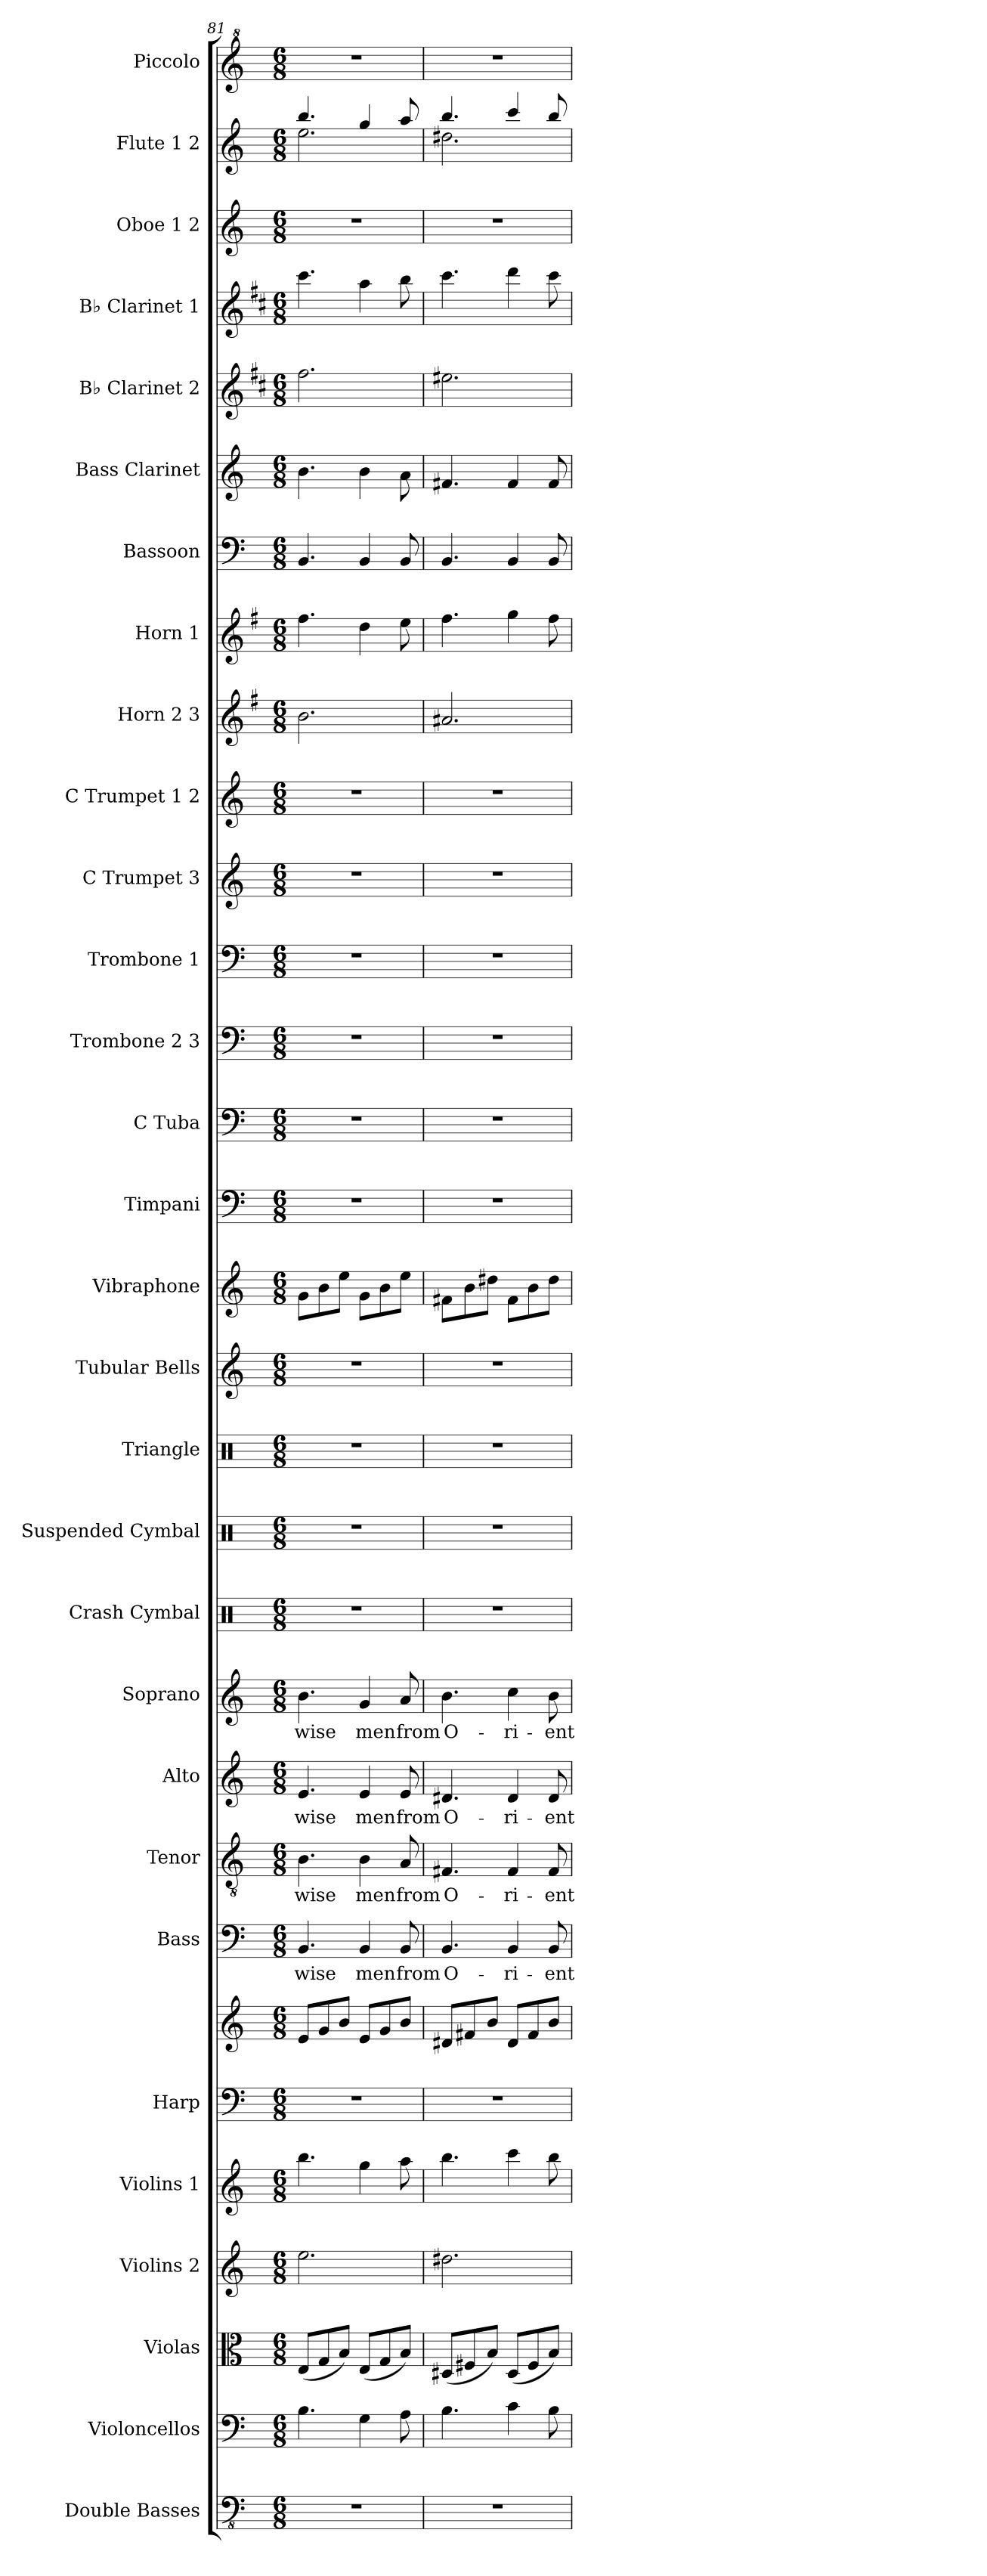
**kern	**kern	**kern	**kern	**kern	**kern	**kern	**kern	**text	**kern	**text	**kern	**text	**kern	**text	**kern	**kern	**kern	**kern	**kern	**kern	**kern	**kern	**kern	**kern	**kern	**kern	**kern	**kern	**kern	**kern	**kern	**kern	**kern	**kern
*part30	*part29	*part28	*part27	*part26	*part25	*part25	*part24	*part24	*part23	*part23	*part22	*part22	*part21	*part21	*part20	*part19	*part18	*part17	*part16	*part15	*part14	*part13	*part12	*part11	*part10	*part9	*part8	*part7	*part6	*part5	*part4	*part3	*part2	*part1
*staff31	*staff30	*staff29	*staff28	*staff27	*staff26	*staff25	*staff24	*staff24	*staff23	*staff23	*staff22	*staff22	*staff21	*staff21	*staff20	*staff19	*staff18	*staff17	*staff16	*staff15	*staff14	*staff13	*staff12	*staff11	*staff10	*staff9	*staff8	*staff7	*staff6	*staff5	*staff4	*staff3	*staff2	*staff1
*I"Double Basses	*I"Violoncellos	*I"Violas	*I"Violins 2	*I"Violins 1	*I"Harp	*	*I"Bass	*	*I"Tenor	*	*I"Alto	*	*I"Soprano	*	*I"Crash Cymbal	*I"Suspended Cymbal	*I"Triangle	*I"Tubular Bells	*I"Vibraphone	*I"Timpani	*I"C Tuba	*I"Trombone 2 3	*I"Trombone 1	*I"C Trumpet 3	*I"C Trumpet 1 2	*I"Horn 2 3	*I"Horn 1	*I"Bassoon	*I"Bass Clarinet	*I"B♭ Clarinet 2	*I"B♭ Clarinet 1	*I"Oboe 1 2	*I"Flute 1 2	*I"Piccolo
*I'Dbs.	*I'Vlcs.	*I'Vlas.	*I'Vlns. 2	*I'Vlns. 1	*I'Hrp.	*	*I'B.	*	*I'T.	*	*I'A.	*	*I'S.	*	*I'Cr. Cym.	*I'Susp. Cym.	*I'Trgl.	*I'Tu. Be.	*I'Vib.	*I'Timp.	*I'C Tu.	*I'Trb. 2 3	*I'Trb. 1	*I'C Tpt. 3	*I'C Tpt. 1 2	*I'Hn. 2 3	*I'Hn. 1	*I'Bsn.	*I'B. Cl.	*I'B♭ Cl. 2	*I'B♭ Cl. 1	*I'Ob. 1 2	*I'Fl. 1 2	*I'Picc.
*clefFv4	*clefF4	*clefC3	*clefG2	*clefG2	*clefF4	*clefG2	*clefF4	*	*clefGv2	*	*clefG2	*	*clefG2	*	*clefX	*clefX	*clefX	*clefG2	*	*clefF4	*clefF4	*clefF4	*clefF4	*clefG2	*clefG2	*clefG2	*clefG2	*clefF4	*	*clefG2	*clefG2	*clefG2	*clefG2	*clefG^2
*	*	*	*	*	*	*	*	*	*	*	*	*	*	*	*	*	*	*	*	*	*	*	*	*	*	*ITrd4c7	*ITrd4c7	*	*ITrd8c14	*ITrd1c2	*ITrd1c2	*	*	*ITrd-7c-12
*k[]	*k[]	*k[]	*k[]	*k[]	*k[]	*k[]	*k[]	*	*k[]	*	*k[]	*	*k[]	*	*k[]	*k[]	*k[]	*k[]	*k[]	*k[]	*k[]	*k[]	*k[]	*k[]	*k[]	*k[]	*k[]	*k[]	*k[]	*k[]	*k[]	*k[]	*k[]	*k[]
*C:	*C:	*C:	*C:	*C:	*C:	*C:	*C:	*	*C:	*	*C:	*	*C:	*	*C:	*C:	*C:	*C:	*C:	*C:	*C:	*C:	*C:	*C:	*C:	*C:	*C:	*C:	*C:	*C:	*C:	*C:	*C:	*C:
*M6/8	*M6/8	*M6/8	*M6/8	*M6/8	*M6/8	*M6/8	*M6/8	*	*M6/8	*	*M6/8	*	*M6/8	*	*M6/8	*M6/8	*M6/8	*M6/8	*M6/8	*M6/8	*M6/8	*M6/8	*M6/8	*M6/8	*M6/8	*M6/8	*M6/8	*M6/8	*M6/8	*M6/8	*M6/8	*M6/8	*M6/8	*M6/8
=81	=81	=81	=81	=81	=81	=81	=81	=81	=81	=81	=81	=81	=81	=81	=81	=81	=81	=81	=81	=81	=81	=81	=81	=81	=81	=81	=81	=81	=81	=81	=81	=81	=81	=81
*	*	*	*	*	*	*	*	*	*	*	*	*	*	*	*	*	*	*	*	*	*	*	*	*	*	*	*	*	*	*	*	*	*^	*
2.r	4.B\	(8E/L	2.ee\	4.bb\	2.r	8e/L	4.BB/	wise	4.B\	wise	4.e/	wise	4.b\	wise	2.r	2.r	2.r	2.r	8g\L	2.r	2.r	2.r	2.r	2.r	2.r	2.e\	4.b\	4.BB/	4.B\	2.ee\	4.bb\	2.r	4.bb/	2.ee\	2.r
.	.	8G/	.	.	.	8g/	.	.	.	.	.	.	.	.	.	.	.	.	8b\	.	.	.	.	.	.	.	.	.	.	.	.	.	.	.	.
.	.	8B/J)	.	.	.	8b/J	.	.	.	.	.	.	.	.	.	.	.	.	8ee\J	.	.	.	.	.	.	.	.	.	.	.	.	.	.	.	.
.	4G\	(8E/L	.	4gg\	.	8e/L	4BB/	men	4B\	men	4e/	men	4g/	men	.	.	.	.	8g\L	.	.	.	.	.	.	.	4g\	4BB/	4B\	.	4gg\	.	4gg/	.	.
.	.	8G/	.	.	.	8g/	.	.	.	.	.	.	.	.	.	.	.	.	8b\	.	.	.	.	.	.	.	.	.	.	.	.	.	.	.	.
.	8A\	8B/J)	.	8aa\	.	8b/J	8BB/	from	8A/	from	8e/	from	8a/	from	.	.	.	.	8ee\J	.	.	.	.	.	.	.	8a\	8BB/	8A\	.	8aa\	.	8aa/	.	.
=82	=82	=82	=82	=82	=82	=82	=82	=82	=82	=82	=82	=82	=82	=82	=82	=82	=82	=82	=82	=82	=82	=82	=82	=82	=82	=82	=82	=82	=82	=82	=82	=82	=82	=82	=82
2.r	4.B\	(8D#X/L	2.dd#X\	4.bb\	2.r	8d#X/L	4.BB/	O-	4.F#X/	O-	4.d#X/	O-	4.b\	O-	2.r	2.r	2.r	2.r	8f#X\L	2.r	2.r	2.r	2.r	2.r	2.r	2.d#X/	4.b\	4.BB/	4.F#X/	2.dd#X\	4.bb\	2.r	4.bb/	2.dd#X\	2.r
.	.	8F#X/	.	.	.	8f#X/	.	.	.	.	.	.	.	.	.	.	.	.	8b\	.	.	.	.	.	.	.	.	.	.	.	.	.	.	.	.
.	.	8B/J)	.	.	.	8b/J	.	.	.	.	.	.	.	.	.	.	.	.	8dd#X\J	.	.	.	.	.	.	.	.	.	.	.	.	.	.	.	.
.	4c\	(8D#/L	.	4ccc\	.	8d#/L	4BB/	-ri-	4F#/	-ri-	4d#/	-ri-	4cc\	-ri-	.	.	.	.	8f#\L	.	.	.	.	.	.	.	4cc\	4BB/	4F#/	.	4ccc\	.	4ccc/	.	.
.	.	8F#/	.	.	.	8f#/	.	.	.	.	.	.	.	.	.	.	.	.	8b\	.	.	.	.	.	.	.	.	.	.	.	.	.	.	.	.
.	8B\	8B/J)	.	8bb\	.	8b/J	8BB/	-ent	8F#/	-ent	8d#/	-ent	8b\	-ent	.	.	.	.	8dd#\J	.	.	.	.	.	.	.	8b\	8BB/	8F#/	.	8bb\	.	8bb/	.	.
*	*	*	*	*	*	*	*	*	*	*	*	*	*	*	*	*	*	*	*	*	*	*	*	*	*	*	*	*	*	*	*	*	*v	*v	*
=	=	=	=	=	=	=	=	=	=	=	=	=	=	=	=	=	=	=	=	=	=	=	=	=	=	=	=	=	=	=	=	=	=	=
*-	*-	*-	*-	*-	*-	*-	*-	*-	*-	*-	*-	*-	*-	*-	*-	*-	*-	*-	*-	*-	*-	*-	*-	*-	*-	*-	*-	*-	*-	*-	*-	*-	*-	*-
